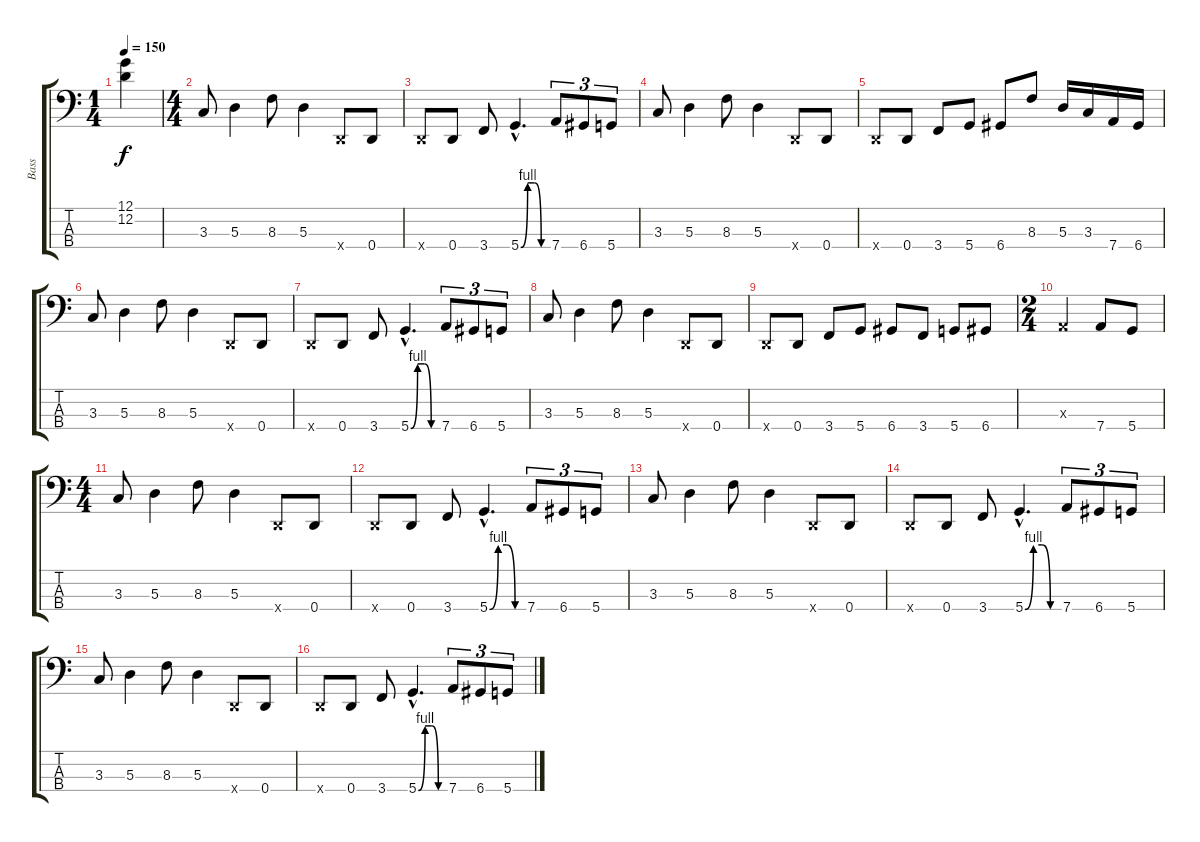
\track ("Bass" "Bass") {instrument electricbasspick}
\staff {score tabs}
\tuning (G2 D2 A1 D1) {hide}
\ts (1 4)
\tempo 150
\clef f4
\ks c
(12.1 12.2).4{dy f instrument electricbasspick} |
\ts (4 4)
3.3.8 5.3.4 8.3.8 5.3.4 0.4{x}.8 0.4.8 |
0.4{x}.8 0.4.8 3.4.8 5.4{be (custom 0 0 15 4 30 4 45 0 60 0) hac}.4{d} 7.4.8{tu (3 2)} 6.4.8{tu (3 2)} 5.4.8{tu (3 2)} |
3.3.8 5.3.4 8.3.8 5.3.4 0.4{x}.8 0.4.8 |
0.4{x}.8 0.4.8 3.4.8 5.4.8 6.4.8 8.3.8 5.3.16 3.3.16 7.4.16 6.4.16 |
3.3.8 5.3.4 8.3.8 5.3.4 0.4{x}.8 0.4.8 |
0.4{x}.8 0.4.8 3.4.8 5.4{be (custom 0 0 15 4 30 4 45 0 60 0) hac}.4{d} 7.4.8{tu (3 2)} 6.4.8{tu (3 2)} 5.4.8{tu (3 2)} |
3.3.8 5.3.4 8.3.8 5.3.4 0.4{x}.8 0.4.8 |
0.4{x}.8 0.4.8 3.4.8 5.4.8 6.4.8 3.4.8 5.4.8 6.4.8 |
\ts (2 4)
0.3{x}.4 7.4.8 5.4.8 |
\ts (4 4)
3.3.8 5.3.4 8.3.8 5.3.4 0.4{x}.8 0.4.8 |
0.4{x}.8 0.4.8 3.4.8 5.4{be (custom 0 0 15 4 30 4 45 0 60 0) hac}.4{d} 7.4.8{tu (3 2)} 6.4.8{tu (3 2)} 5.4.8{tu (3 2)} |
3.3.8 5.3.4 8.3.8 5.3.4 0.4{x}.8 0.4.8 |
0.4{x}.8 0.4.8 3.4.8 5.4{be (custom 0 0 15 4 30 4 45 0 60 0) hac}.4{d} 7.4.8{tu (3 2)} 6.4.8{tu (3 2)} 5.4.8{tu (3 2)} |
3.3.8 5.3.4 8.3.8 5.3.4 0.4{x}.8 0.4.8 |
0.4{x}.8 0.4.8 3.4.8 5.4{be (custom 0 0 15 4 30 4 45 0 60 0) hac}.4{d} 7.4.8{tu (3 2)} 6.4.8{tu (3 2)} 5.4.8{tu (3 2)}
